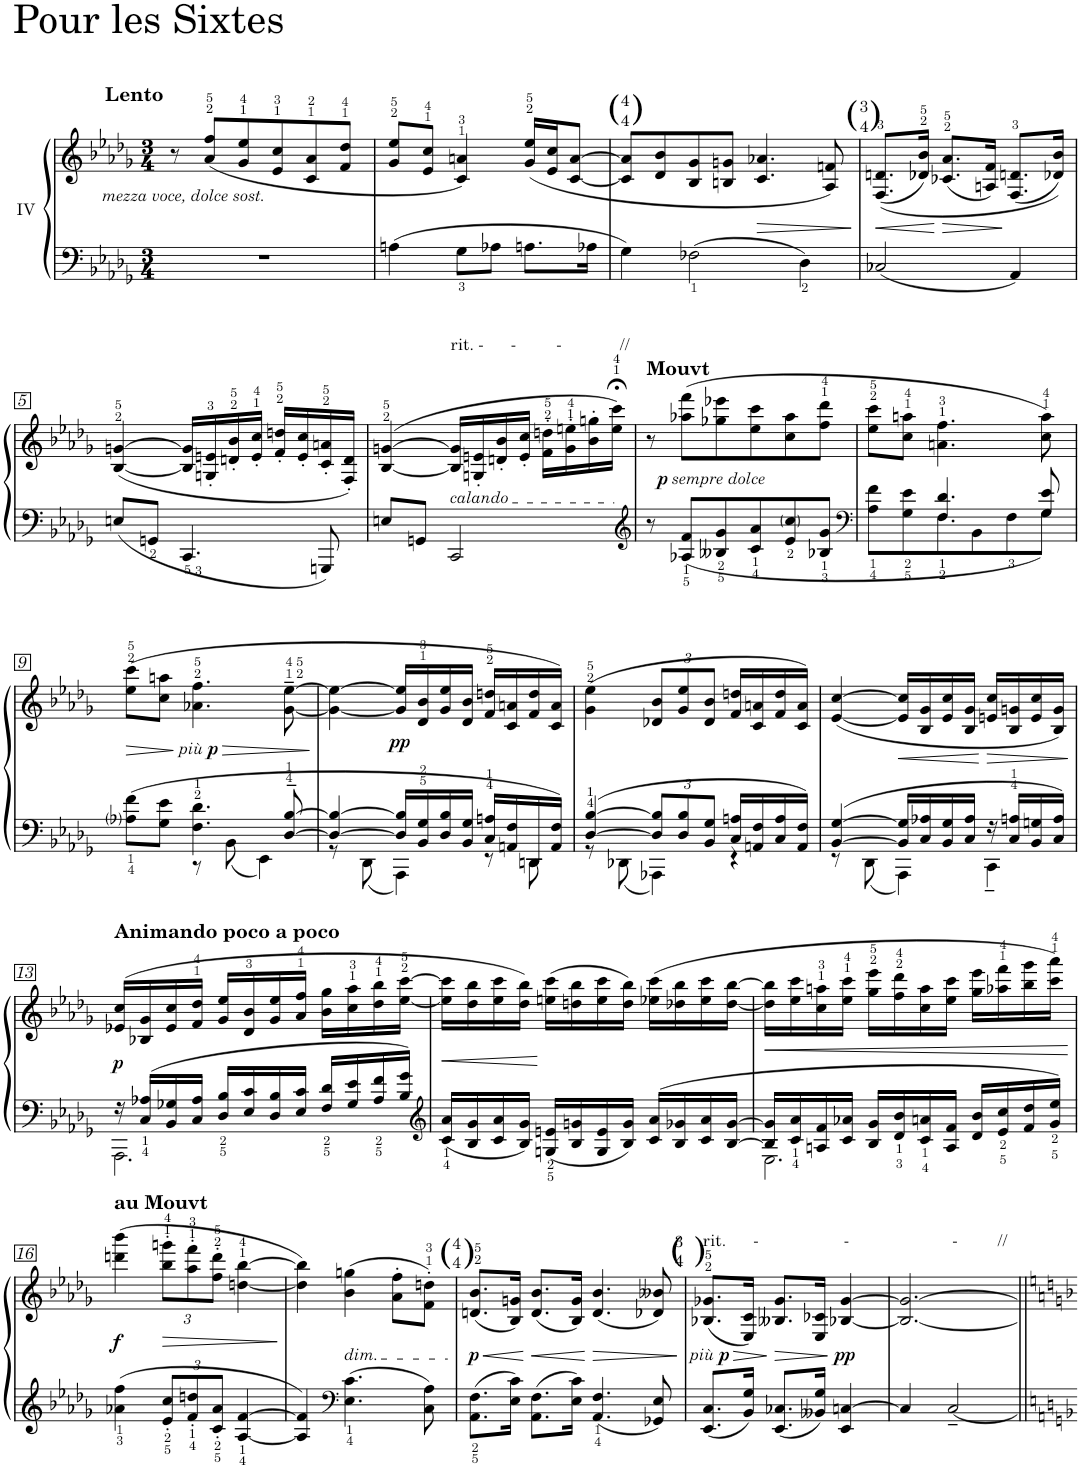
**kern	**kern	**dynam
*part1	*part1	*part1
*staff2	*staff1	*staff1/2
*I"IV	*	*
*clefF4	*clefG2	*
*k[b-e-a-d-g-]	*k[b-e-a-d-g-]	*
*M3/4	*M3/4	*
=1	=1	=1
!	!LO:TX:a:B:t=Lento	!
!	!LO:TX:b:i:t=mezza voce, dolce sost.	!
2.r	8r	.
.	(<8a-/ 8ff/L	.
.	8g-/ 8ee-/	.
.	8e-/ 8cc/	.
.	8c/ 8a-/	.
.	8f/ 8dd-/J	.
=2	=2	=2
4An\	8g-/ 8ee-/L	.
.	8e-/ 8cc/J	.
8G-\L	4c/ 4an/)	.
8A-X\J	.	.
8.An\L	(<16g-/ 16ee-/LL	.
.	16e-/ 16cc/J	.
.	[8c/ [8a/J	.
16A-X\Jk	.	.
=3	=3	=3
!	!LO:TX:a:t=4	!
!	!LO:TX:a:t=4	!
!	!LO:TX:a:t=( )	!
4G-\	8c/] 8a/]L	.
.	8d-/ 8b-/	.
2F-X\	8B-/ 8g-/	.
.	8Bn/ 8gn/J	.
!	!	!LO:HP:b
.	[4c/ [4a-X/	>
4D-\	8ryy	.
.	8A-/ 8fn/)	.
.	.	]
=4	=4	=4
!	!LO:TX:a:t=3	!
!	!LO:TX:a:t=4	!
!	!LO:TX:a:t=( )	!
!	!	!LO:HP:b
2C-X/	((8.F/ 8.dn/L	<
.	8c/] 8a-/]	.
.	16d-X/ 16b-/Jk)	.
!	!	!LO:HP:n=1:b
.	(8.c-X/ 8.a-/L	[ >
4AA-/	.	.
.	16An/ 16f/Jk)	.
.	(8.F/ 8.dn/L	]
8ryy	.	.
.	16d-X/ 16b-/Jk))	.
!!LO:LB:g=z
=5	=5	=5
8En/L	([4B-/ [4gn/	.
8GGn/J	.	.
4.CC/	16B-/] 16g/]LL	.
.	16Gn/' 16en/'	.
.	16dn/' 16b-/'	.
.	16e/' 16cc/'JJ	.
.	16f/' 16ddn/'LL	.
.	16e/' 16cc/'	.
8GGGn/	16c/' 16an/'	.
.	16F/' 16d/'JJ)	.
=6	=6	=6
8En/L	([4B-/ [4gn/	.
8GGn/J	.	.
!	!LO:TX:a:t=rit. -      -         -             //	!
!	!LO:TX:b:i:t=calando	!
2CC/	16B-/] 16g/]LL	.
.	16Gn/' 16en/'	.
.	16dn/' 16b-/'	.
.	16e/' 16cc/'JJ	.
.	16f\' 16ddn\'LL	.
.	16g\' 16een\'	.
.	16b-\' 16ggn\'	.
.	16ee\;< 16ccc\;<JJ)	.
=7	=7	=7
*clefG2	*	*
!	!LO:TX:a:B:t=Mouvt	!
8r	8r	.
!	!	!LO:DY:b
!	!	!LO:DY:n=1:b
8A-X/ 8f/L	(8aa-X\ 8fff\L	p other-dynamics
8B--X/ 8g-/	8gg-X\ 8eee-X\	.
8c/ 8a-/	8ee-\ 8ccc\	.
8e-/ 8cc/	8cc\ 8aa-\	.
8B-X/ 8g-/J	8ff\ 8ddd-\J	.
=8	=8	=8
*clefF4	*	*
*^	*	*
8A-\ 8f\L	4ryy	8ee-\ 8ccc\L	.
8G-\ 8e-\	.	8cc\ 8aan\J	.
8F\	4.F/ 4.d-/	4.an\ 4.ff\	.
8BB-\	.	.	.
8F\	.	.	.
8G-\J	8G-/ 8e-/	8cc\ 8aa\)	.
!!LO:LB:g=z
=9	=9	=9	=9
!	!	!	!LO:HP:b
8A-i\ 8f\L	4ryy	(8ee-\ 8ccc\L	>
8G-\ 8e-\J	.	8cc\ 8aan\J	.
!	!	!	!LO:HP:n=1:b
!	!	!	!LO:DY:n=1:b
!	!	!	!LO:DY:n=2:b
4.F\>> 4.d-\>>	8r	4.a-X\ 4.ff\	] > other-dynamics p
.	8BB-\	.	.
.	4EE-\	.	.
[8D-/~ [8B-/~	.	[8g-\~ [8ee-\~	.
*v	*v	*	*
.	.	]
=10	=10	=10
*^	*	*
4D-/_ 4B-/_	8r	4g-\_ 4ee-\_	.
.	8DD-\	.	.
!	!	!	!LO:DY:b
16D-/] 16B-/]LL	4AAA-\	16g-/] 16ee-/]LL	pp
16BB-/ 16G-/	.	16d-/ 16b-/	.
16D-/ 16B-/	.	16g-/ 16ee-/	.
16BB-/ 16G-/JJ	.	16d-/ 16b-/JJ	.
16C/ 16An/LL	8r	16f/ 16ddn/LL	.
16AAn/ 16F/	.	16c/ 16an/	.
16DDn/	8DD\	16f/ 16dd/	.
16AA/ 16F/JJ	.	16c/ 16a/JJ)	.
=11	=11	=11	=11
[4D-/ [4B-/	8r	(4g-\ 4ee-\	.
.	8DD-X\	.	.
*Xbrackettup	*	*Xbrackettup	*
12D-/] 12B-/]L	4AAA-X\	12d-X/ 12b-/L	.
12D-/ 12B-/	.	12g-/ 12ee-/	.
12BB-/ 12G-/J	.	12d-/ 12b-/J	.
16C/ 16An/LL	4r	16f/ 16ddn/LL	.
16AAn/ 16F/	.	16c/ 16an/	.
16C/ 16A/	.	16f/ 16dd/	.
16AA/ 16F/JJ	.	16c/ 16a/JJ)	.
=12	=12	=12	=12
[4BB-/ [4G-/	8r	([4e-/ [4cc/	.
.	8DD-\	.	.
!	!	!	!LO:HP:b
16BB-/] 16G-/]LL	4AAA-\	16e-/] 16cc/]LL	<
16C/ 16A-X/	.	16B-/ 16g-/	.
16BB-/ 16G-/	.	16e-/ 16cc/	.
16C/ 16A-/JJ	.	16B-/ 16g-/JJ	.
!	!	!	!LO:HP:n=1:b
16r	4CC~\	16en/ 16cc/LL	[ >
16C/ 16An/LL	.	16B-/ 16gn/	.
16BB-/ 16Gn/	.	16e/ 16cc/	.
16C/ 16A/JJ	.	16B-/ 16g/JJ)	.
*v	*v	*	*
.	.	]
!!LO:LB:g=z
=13	=13	=13
*^	*	*
!	!	!LO:TX:a:B:t=Animando poco a poco	!
!	!	!	!LO:DY:b
16r	2.AAA-\	(16e-X/ 16cc/LL	p
16C/<< 16A-X/<<LL	.	16B-X/ 16g-/	.
16BB-/ 16G-X/	.	16e-/ 16cc/	.
16C/ 16A-/JJ	.	16f/ 16dd-/JJ	.
16D-/<< 16B-/<<LL	.	16g-/ 16ee-/LL	.
16E-/ 16c/	.	16d-/ 16b-/	.
16D-/ 16B-/	.	16g-/ 16ee-/	.
16E-/ 16c/JJ	.	16a-/ 16ff/JJ	.
16F/<< 16d-/<<LL	.	16b-\ 16gg-\LL	.
16G-/ 16e-/	.	16cc\ 16aa-\	.
16A-/<< 16f/<<	.	16dd-\ 16bb-\	.
16B-/ 16g-/JJ	.	[16ee-\ [16ccc\JJ	.
*v	*v	*	*
=14	=14	=14
*clefG2	*	*
!	!	!LO:HP:b
16c/ 16a-/LL	16ee-\] 16ccc\]LL	<
16B-/ 16g-/	16dd-\ 16bb-\	.
16c/ 16a-/	16ee-\ 16ccc\	.
16B-/ 16g-/JJ	16dd-\ 16bb-\JJ)	.
16Gn/ 16en/LL	(16een\ 16ccc\LL	[
16B-/ 16gn/	16ddn\ 16bb-\	.
16G/ 16e/	16ee\ 16ccc\	.
16B-/ 16g/JJ	16dd\ 16bb-\JJ)	.
16c/ 16a-/LL	(16ee-X\ 16ccc\LL	.
16B-/ 16g-X/	16dd-X\ 16bb-\	.
16c/ 16a-/	16ee-\ 16ccc\	.
[16B-/ [16g-/JJ	[16dd-\ [16bb-\JJ	.
=15	=15	=15
*^	*	*
!	!	!	!LO:HP:b
16B-/] 16g-/]LL	2.E-\	16dd-\] 16bb-\]LL	<
16c/<< 16a-/<<	.	16ee-\ 16ccc\	.
16An/ 16f/	.	16cc\ 16aan\	.
16c/ 16a-X/JJ	.	16ee-\ 16ccc\JJ	.
16B-/ 16g-/LL	.	16gg-\ 16eee-\LL	.
16d-/< 16b-/<	.	16ff\ 16ddd-\	.
16c/< 16an/<	.	16cc\ 16aa\	.
16A/ 16f/JJ	.	16ee-\ 16ccc\JJ	.
16d-/ 16b-/LL	.	16gg-\ 16eee-\LL	.
16e-/< 16cc/<	.	16aa-X\ 16fff\	.
16f/ 16dd-/	.	16bb-\ 16ggg-\	.
16g-/< 16ee-/<JJ	.	16ccc\ 16aaa-\JJ)	.
*v	*v	*	*
.	.	[
!!LO:LB:g=z
=16	=16	=16
!	!LO:TX:a:B:t=au Mouvt	!
!	!	!LO:DY:b
4a-X\ 4ff\	(4dddn\ 4bbb-\	f
!	!	!LO:HP:b
12e-/' 12cc/'L	12bb-\' 12gggn\'L	>
12f/' 12ddn/'	12aa-\' 12fff\'	.
12c/' 12a-/'J	12ff\' 12ddd\'J	.
[4A-/ [4f/	[4ddn\ [4bb-\	.
.	.	]
=17	=17	=17
4A-/] 4f/]	4dd\] 4bb-\])	.
*clefF4	*	*
!	!LO:TX:b:i:t=dim.	!
4.E-\ 4.c\	(4b-\ 4ggn\	.
.	8a-\' 8ff\'L	.
8C\ 8A-\	8f\' 8ddn\'J)	.
=18	=18	=18
!	!LO:TX:a:t=4	!
!	!LO:TX:a:t=4	!
!	!LO:TX:a:t=( )	!
!	!	!LO:HP:b
!	!	!LO:DY:n=1:b
8.AA-\ 8.F\L	(8.dn/ 8.b-/L	< p
16E-\ 16c\Jk	16B-/ 16gn/Jk)	.
!	!	!LO:HP:n=1:b
8.AA-\ 8.F\L	(8.d/ 8.b-/L	[ <
16E-\ 16c\Jk	16B-/ 16g/Jk)	.
!	!	!LO:HP:n=1:b
[4AA-/ [4F/	([4d/ [4b-/	[ >
8ryy	8ryy	.
!	!LO:TX:a:t=( )	!
8GG-X/ 8E-/	8d-X/ 8b--X/)	.
.	.	]
=19	=19	=19
!	!LO:TX:a:t=3	!
!	!LO:TX:a:t=4	!
!	!LO:TX:a:t=rit.      -                   -                       -         //	!
!	!	!LO:HP:b
!	!	!LO:DY:n=1:b
!	!	!LO:DY:n=2:b
*	*^	*
8.EE-/ 8.C/L	(8.B-X/ 8.g-X/L	2ryy	> other-dynamics p
8AA-/] 8F/]	8d/] 8b-/]	.	.
16BB-/ 16G-/Jk	16E-/ 16c/Jk)	.	.
!	!	!	!LO:HP:n=1:b
8.EE-/ 8.C-X/L	8.B--X/ 8.g-/L	.	] >
!	!	!	!LO:DY:n=3:b
.	.	4.ryy	pp
16BB--X/ 16G-/Jk	16E-/ 16c-X/Jk	.	.
4EE-/ [4Cn/	[4B-X/ [4g-/	.	]
*	*v	*v	*
=20	=20	=20
4C/]	2.B-/_ 2.g-/_	.
[2C~/	.	.
=||	=||	=||
*-	*-	*-
